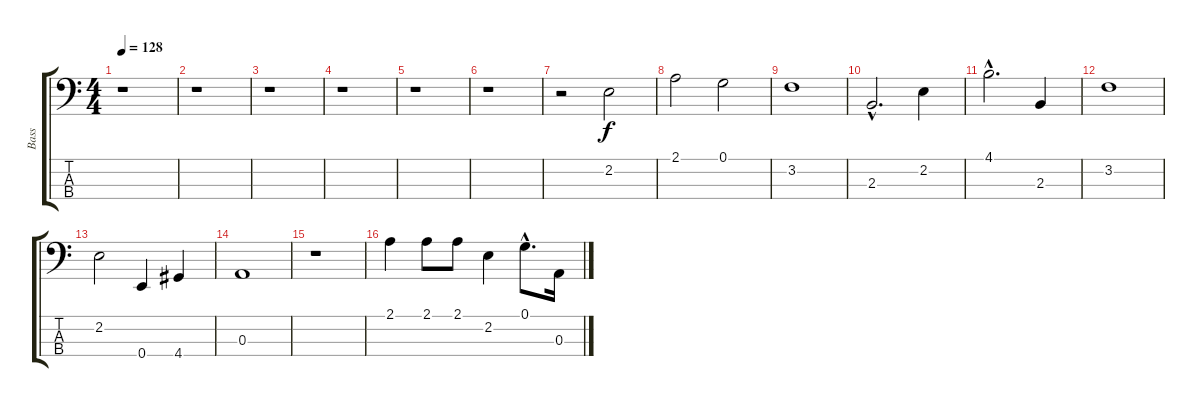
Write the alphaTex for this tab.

\track ("Bass" "Bass") {instrument electricbassfinger}
\staff {score tabs}
\tuning (G2 D2 A1 E1) {hide}
\ts (4 4)
\tempo 128
\clef f4
\ks c
r.1{dy f} |
r.1 |
r.1 |
r.1 |
r.1 |
r.1 |
r.2 2.2.2 |
2.1.2 0.1.2 |
3.2.1 |
2.3{hac}.2{d} 2.2.4 |
4.1{hac}.2{d} 2.3.4 |
3.2.1 |
2.2.2 0.4.4 4.4.4 |
0.3.1 |
r.1 |
2.1.4 2.1.8 2.1.8 2.2.4 0.1{hac}.8{d} 0.3.16
